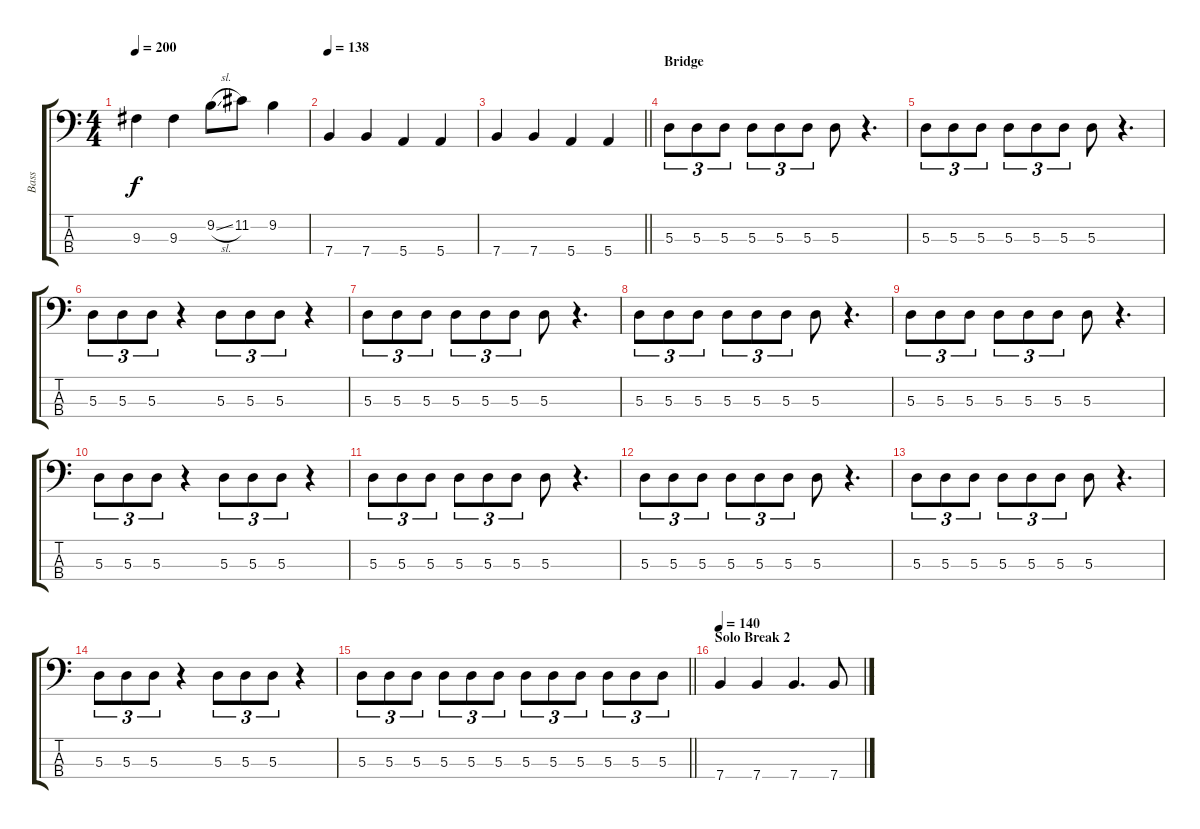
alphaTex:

\track ("Bass" "Bass") {instrument electricbassfinger}
\staff {score tabs}
\tuning (G2 D2 A1 E1) {hide}
\ts (4 4)
\tempo 200
\clef f4
\ks c
9.3.4{dy f} 9.3.4 9.2{sl}.8 11.2.8 9.2.4 |
\tempo 138
7.4.4 7.4.4 5.4.4 5.4.4 |
\barLineRight lightlight
7.4.4 7.4.4 5.4.4 5.4.4 |
\section ("" "Bridge")
5.3.8{tu (3 2)} 5.3.8{tu (3 2)} 5.3.8{tu (3 2)} 5.3.8{tu (3 2)} 5.3.8{tu (3 2)} 5.3.8{tu (3 2)} 5.3.8 r.4{d} |
5.3.8{tu (3 2)} 5.3.8{tu (3 2)} 5.3.8{tu (3 2)} 5.3.8{tu (3 2)} 5.3.8{tu (3 2)} 5.3.8{tu (3 2)} 5.3.8 r.4{d} |
5.3.8{tu (3 2)} 5.3.8{tu (3 2)} 5.3.8{tu (3 2)} r.4 5.3.8{tu (3 2)} 5.3.8{tu (3 2)} 5.3.8{tu (3 2)} r.4 |
5.3.8{tu (3 2)} 5.3.8{tu (3 2)} 5.3.8{tu (3 2)} 5.3.8{tu (3 2)} 5.3.8{tu (3 2)} 5.3.8{tu (3 2)} 5.3.8 r.4{d} |
5.3.8{tu (3 2)} 5.3.8{tu (3 2)} 5.3.8{tu (3 2)} 5.3.8{tu (3 2)} 5.3.8{tu (3 2)} 5.3.8{tu (3 2)} 5.3.8 r.4{d} |
5.3.8{tu (3 2)} 5.3.8{tu (3 2)} 5.3.8{tu (3 2)} 5.3.8{tu (3 2)} 5.3.8{tu (3 2)} 5.3.8{tu (3 2)} 5.3.8 r.4{d} |
5.3.8{tu (3 2)} 5.3.8{tu (3 2)} 5.3.8{tu (3 2)} r.4 5.3.8{tu (3 2)} 5.3.8{tu (3 2)} 5.3.8{tu (3 2)} r.4 |
5.3.8{tu (3 2)} 5.3.8{tu (3 2)} 5.3.8{tu (3 2)} 5.3.8{tu (3 2)} 5.3.8{tu (3 2)} 5.3.8{tu (3 2)} 5.3.8 r.4{d} |
5.3.8{tu (3 2)} 5.3.8{tu (3 2)} 5.3.8{tu (3 2)} 5.3.8{tu (3 2)} 5.3.8{tu (3 2)} 5.3.8{tu (3 2)} 5.3.8 r.4{d} |
5.3.8{tu (3 2)} 5.3.8{tu (3 2)} 5.3.8{tu (3 2)} 5.3.8{tu (3 2)} 5.3.8{tu (3 2)} 5.3.8{tu (3 2)} 5.3.8 r.4{d} |
5.3.8{tu (3 2)} 5.3.8{tu (3 2)} 5.3.8{tu (3 2)} r.4 5.3.8{tu (3 2)} 5.3.8{tu (3 2)} 5.3.8{tu (3 2)} r.4 |
\barLineRight lightlight
5.3.8{tu (3 2)} 5.3.8{tu (3 2)} 5.3.8{tu (3 2)} 5.3.8{tu (3 2)} 5.3.8{tu (3 2)} 5.3.8{tu (3 2)} 5.3.8{tu (3 2)} 5.3.8{tu (3 2)} 5.3.8{tu (3 2)} 5.3.8{tu (3 2)} 5.3.8{tu (3 2)} 5.3.8{tu (3 2)} |
\section ("" "Solo Break 2")
\tempo 140
7.4.4 7.4.4 7.4.4{d} 7.4.8
